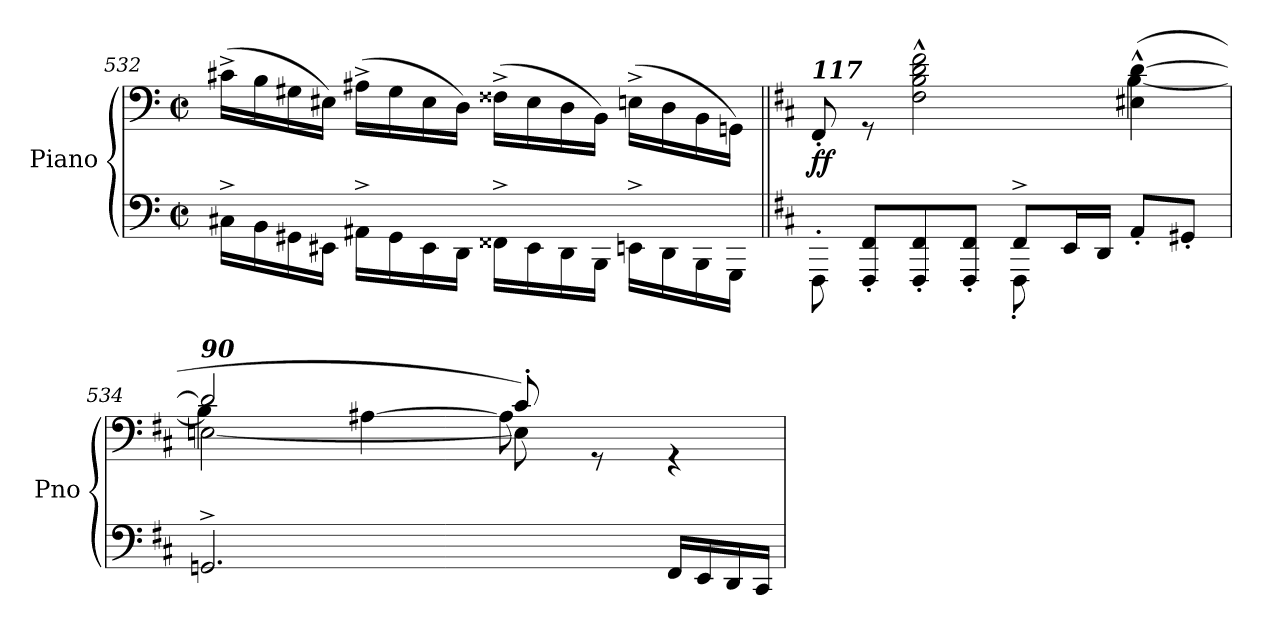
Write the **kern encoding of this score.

**kern	**kern	**dynam
*part1	*part1	*part1
*staff2	*staff1	*staff1/2
*I"Piano	*	*
*I'Pno	*	*
*clefF4	*clefF4	*
*k[]	*k[]	*
*M2/2	*M2/2	*
*met(c|)	*met(c|)	*
=532	=532	=532
16C#X^\LL	(16c#X^\LL	.
16BB\	16B\	.
16GG#X\	16G#X\	.
16EE#X\JJ	16E#X\JJ)	.
16AA#X^\LL	(16A#X^\LL	.
16GG#\	16G#\	.
16EE#\	16E#\	.
16DD\JJ	16D\JJ)	.
16FF##X^\LL	(16F##X^\LL	.
16EE#\	16E#\	.
16DD\	16D\	.
16BBB\JJ	16BB\JJ)	.
16EEn^\LL	(16En^\LL	.
16DD\	16D\	.
16BBB\	16BB\	.
16GGG\JJ	16GGn\JJ)	.
!!LO:LB:g=z
=533||	=533||	=533||
*k[f#c#]	*k[f#c#]	*
*^	*^	*
!	!	!LO:TX:a:Bi:t=117	!	!
!	!	!	!	!LO:DY:b
8FFF#'\	2ryy	8FF#'/	2.ryy	ff
8FFF#/' 8FF#/'L	.	8rGG	.	.
8FFF#/' 8FF#/'	.	2F#\^^ 2B\^^ 2d\^^ 2f#\^^	.	.
8FFF#/' 8FF#/'J	.	.	.	.
8FF#^/L	8FFF#'\	.	.	.
16EE/L	4.ryy	.	.	.
16DD/JJ	.	.	.	.
8AA'/L	.	(>4E#X\^^ [4d\^^	[4B	.
8GG#X'/J	.	.	.	.
=534	=534	=534	=534	=534
*	*	*	*^	*
!	!	!LO:TX:a:Bi:t=90	!	!	!
2.GGn^/	32ryy	2d/]	[2En\	4B\]	.
.	32GGyy	.	.	.	.
.	32AAyy	.	.	.	.
.	32GGyy	.	.	.	.
.	32AAyy	.	.	.	.
.	32GGyy	.	.	.	.
.	32AAyy	.	.	.	.
.	32GGyy	.	.	.	.
.	32AAyy	.	.	[4A#X\	.
.	32GGyy	.	.	.	.
.	32AAyy	.	.	.	.
.	32GGyy	.	.	.	.
.	32AAyy	.	.	.	.
.	32GGyy	.	.	.	.
.	32AAyy	.	.	.	.
.	32GGyy	.	.	.	.
.	32AAyy	8c#'/)	8E]	8A#\]	.
.	32GGyy	.	.	.	.
.	32AAyy	.	.	.	.
.	32GGyy	.	.	.	.
.	32AAyy	8rGG	4.ryy	4.ryy	.
.	32GGyy	.	.	.	.
.	32AAyy	.	.	.	.
.	32GGyy	.	.	.	.
16FF#/LL	4ryy	4rGG	.	.	.
16EE/	.	.	.	.	.
16DD/	.	.	.	.	.
16CC#/JJ	.	.	.	.	.
*v	*v	*	*	*	*
*	*v	*v	*v	*
=	=	=
*-	*-	*-
